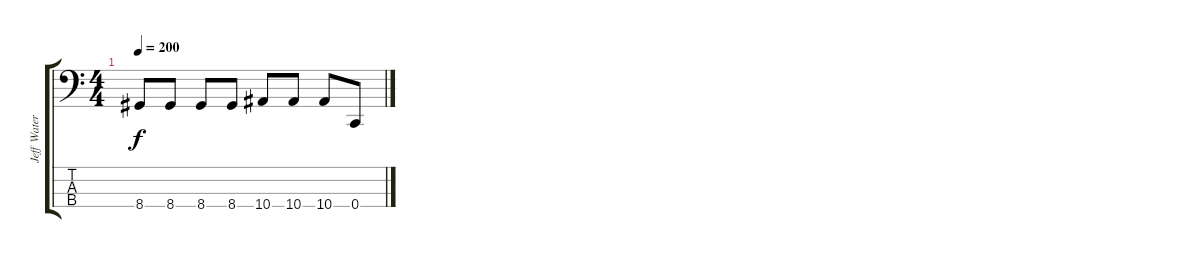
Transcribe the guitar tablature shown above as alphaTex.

\track ("Jeff Waters (in studio)" "Jeff Water") {instrument electricbasspick}
\staff {score tabs}
\tuning (F2 C2 G1 C1) {hide}
\ts (4 4)
\tempo 200
\clef f4
\ks c
8.4.8{dy f} 8.4.8 8.4.8 8.4.8 10.4.8 10.4.8 10.4.8 0.4.8
